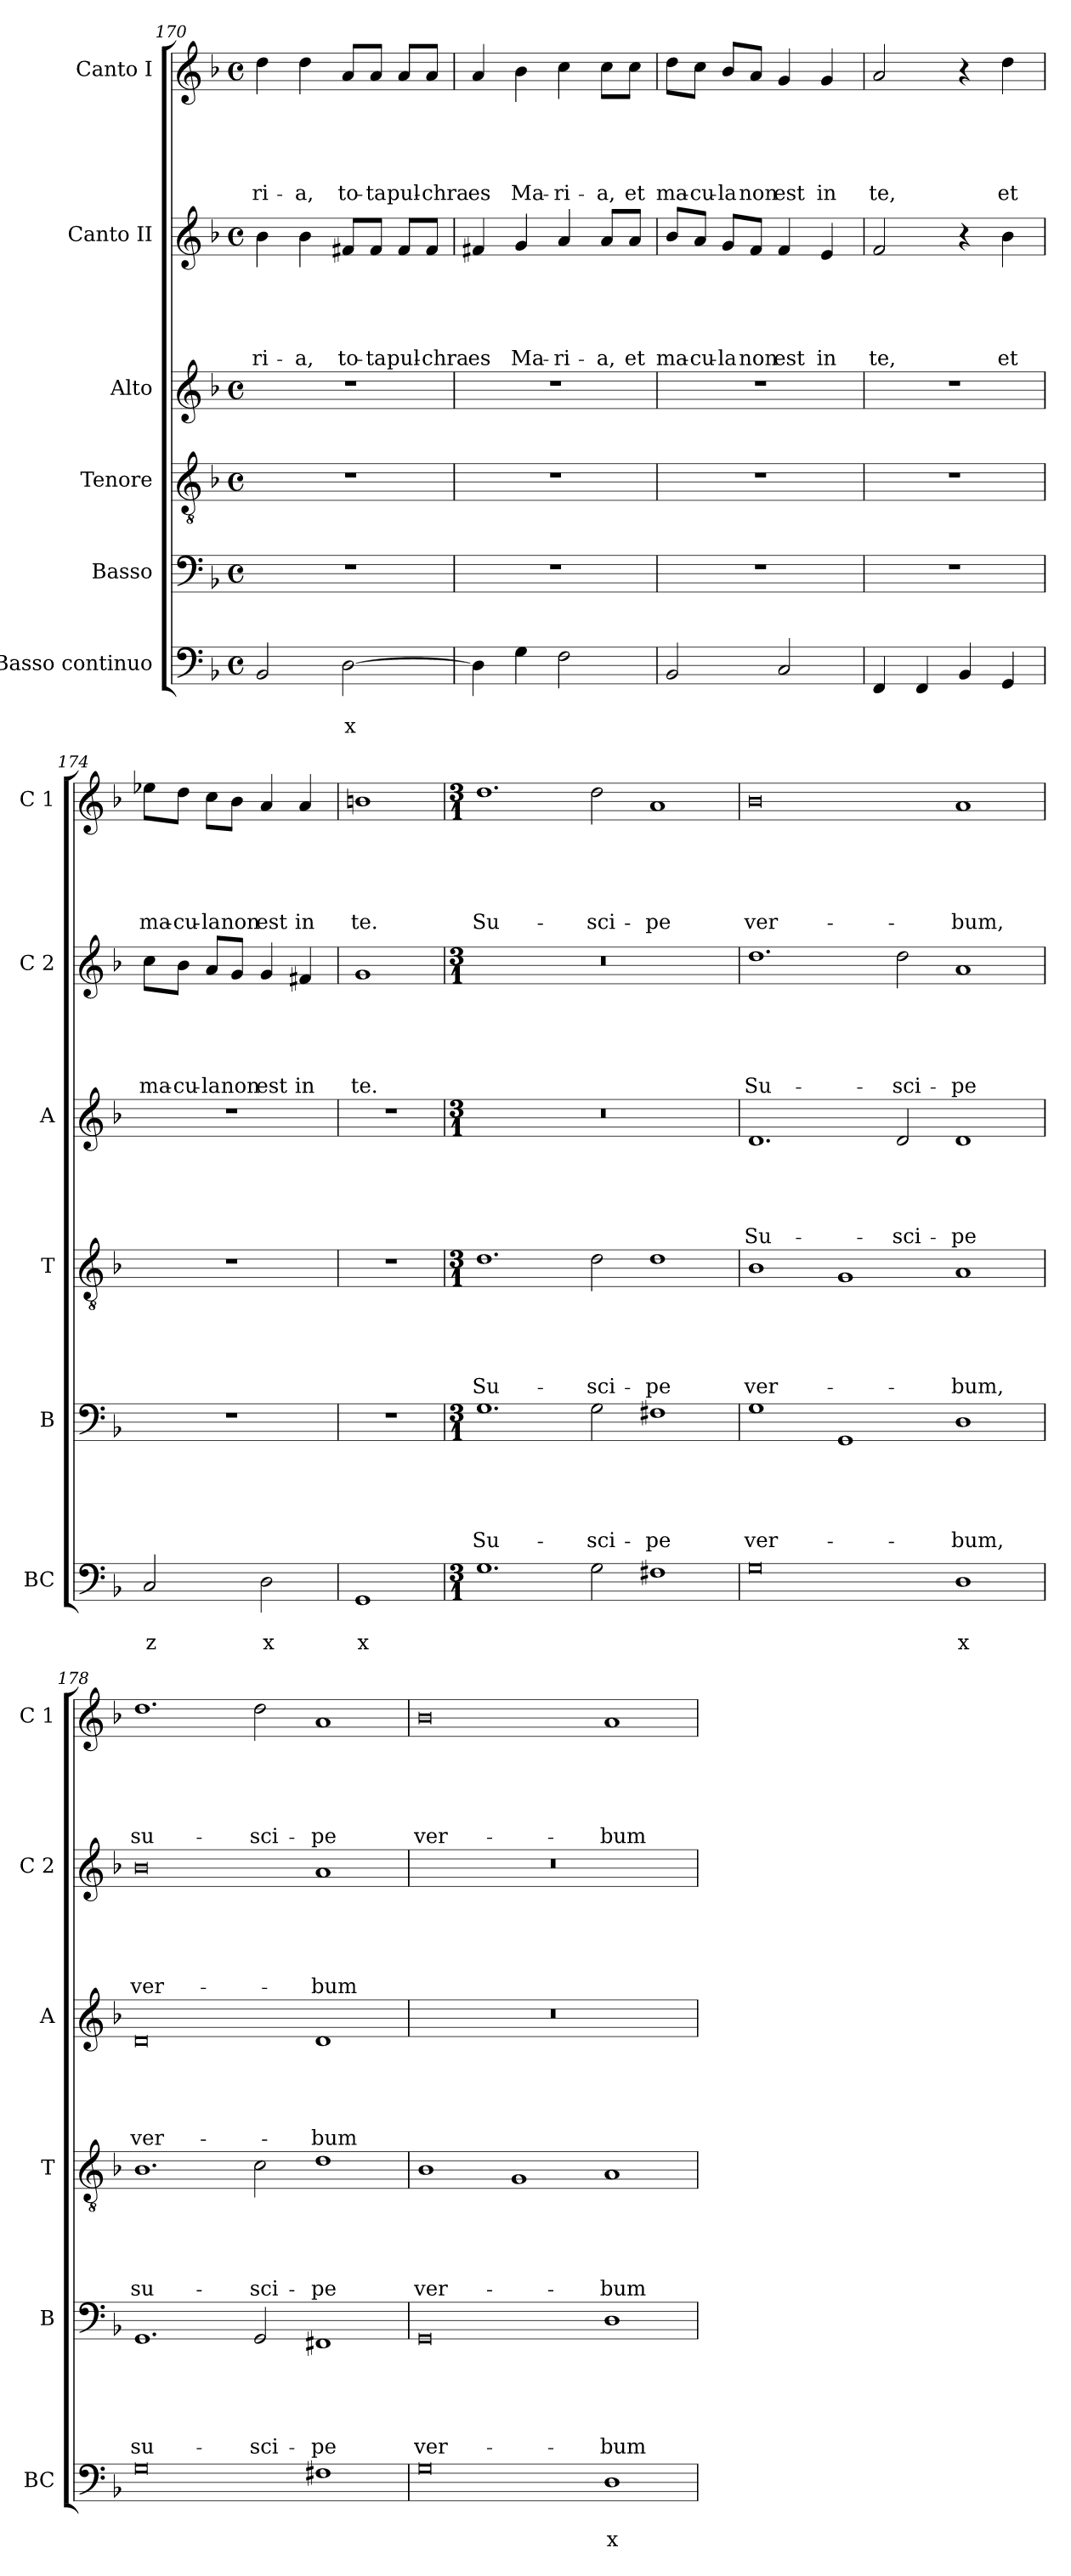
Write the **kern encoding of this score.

**kern	**text	**text	**kern	**text	**text	**text	**text	**text	**kern	**text	**text	**text	**text	**text	**kern	**text	**text	**text	**text	**text	**kern	**text	**text	**text	**text	**text	**kern	**text	**text	**text	**text	**text
*part6	*part6	*part6	*part5	*part5	*part5	*part5	*part5	*part5	*part4	*part4	*part4	*part4	*part4	*part4	*part3	*part3	*part3	*part3	*part3	*part3	*part2	*part2	*part2	*part2	*part2	*part2	*part1	*part1	*part1	*part1	*part1	*part1
*staff6	*staff6	*staff6	*staff5	*staff5	*staff5	*staff5	*staff5	*staff5	*staff4	*staff4	*staff4	*staff4	*staff4	*staff4	*staff3	*staff3	*staff3	*staff3	*staff3	*staff3	*staff2	*staff2	*staff2	*staff2	*staff2	*staff2	*staff1	*staff1	*staff1	*staff1	*staff1	*staff1
*I"Basso continuo	*	*	*I"Basso	*	*	*	*	*	*I"Tenore	*	*	*	*	*	*I"Alto	*	*	*	*	*	*I"Canto II	*	*	*	*	*	*I"Canto I	*	*	*	*	*
*I'BC	*	*	*I'B	*	*	*	*	*	*I'T	*	*	*	*	*	*I'A	*	*	*	*	*	*I'C 2	*	*	*	*	*	*I'C 1	*	*	*	*	*
!!LO:LB:g=z
*clefF4	*	*	*clefF4	*	*	*	*	*	*clefGv2	*	*	*	*	*	*clefG2	*	*	*	*	*	*clefG2	*	*	*	*	*	*clefG2	*	*	*	*	*
*k[b-]	*	*	*k[b-]	*	*	*	*	*	*k[b-]	*	*	*	*	*	*k[b-]	*	*	*	*	*	*k[b-]	*	*	*	*	*	*k[b-]	*	*	*	*	*
*F:	*	*	*F:	*	*	*	*	*	*F:	*	*	*	*	*	*F:	*	*	*	*	*	*F:	*	*	*	*	*	*F:	*	*	*	*	*
*M4/4	*	*	*M4/4	*	*	*	*	*	*M4/4	*	*	*	*	*	*M4/4	*	*	*	*	*	*M4/4	*	*	*	*	*	*M4/4	*	*	*	*	*
*met(c)	*	*	*met(c)	*	*	*	*	*	*met(c)	*	*	*	*	*	*met(c)	*	*	*	*	*	*met(c)	*	*	*	*	*	*met(c)	*	*	*	*	*
=170	=170	=170	=170	=170	=170	=170	=170	=170	=170	=170	=170	=170	=170	=170	=170	=170	=170	=170	=170	=170	=170	=170	=170	=170	=170	=170	=170	=170	=170	=170	=170	=170
!	!	!	!	!	!	!	!	!	!	!	!	!	!	!	!	!	!	!	!	!	!	!	!	!	!	!LO:LY:b	!	!	!	!	!	!LO:LY:b
2BB-/	.	.	1r	.	.	.	.	.	1r	.	.	.	.	.	1r	.	.	.	.	.	4b-\	.	.	.	.	-ri-	4dd\	.	.	.	.	-ri-
!	!	!	!	!	!	!	!	!	!	!	!	!	!	!	!	!	!	!	!	!	!	!	!	!	!	!LO:LY:b	!	!	!	!	!	!LO:LY:b
.	.	.	.	.	.	.	.	.	.	.	.	.	.	.	.	.	.	.	.	.	4b-\	.	.	.	.	-a,	4dd\	.	.	.	.	-a,
!	!	!LO:LY:b	!	!	!	!	!	!	!	!	!	!	!	!	!	!	!	!	!	!	!	!	!	!	!	!LO:LY:b	!	!	!	!	!	!LO:LY:b
[2D\	.	x	.	.	.	.	.	.	.	.	.	.	.	.	.	.	.	.	.	.	8f#X/L	.	.	.	.	to-	8a/L	.	.	.	.	to-
!	!	!	!	!	!	!	!	!	!	!	!	!	!	!	!	!	!	!	!	!	!	!	!	!	!	!LO:LY:b	!	!	!	!	!	!LO:LY:b
.	.	.	.	.	.	.	.	.	.	.	.	.	.	.	.	.	.	.	.	.	8f#/J	.	.	.	.	-ta	8a/J	.	.	.	.	-ta
!	!	!	!	!	!	!	!	!	!	!	!	!	!	!	!	!	!	!	!	!	!	!	!	!	!	!LO:LY:b	!	!	!	!	!	!LO:LY:b
.	.	.	.	.	.	.	.	.	.	.	.	.	.	.	.	.	.	.	.	.	8f#/L	.	.	.	.	pul-	8a/L	.	.	.	.	pul-
!	!	!	!	!	!	!	!	!	!	!	!	!	!	!	!	!	!	!	!	!	!	!	!	!	!	!LO:LY:b	!	!	!	!	!	!LO:LY:b
.	.	.	.	.	.	.	.	.	.	.	.	.	.	.	.	.	.	.	.	.	8f#/J	.	.	.	.	-chra	8a/J	.	.	.	.	-chra
=171	=171	=171	=171	=171	=171	=171	=171	=171	=171	=171	=171	=171	=171	=171	=171	=171	=171	=171	=171	=171	=171	=171	=171	=171	=171	=171	=171	=171	=171	=171	=171	=171
!	!	!	!	!	!	!	!	!	!	!	!	!	!	!	!	!	!	!	!	!	!	!	!	!	!	!LO:LY:b	!	!	!	!	!	!LO:LY:b
4D\]	.	.	1r	.	.	.	.	.	1r	.	.	.	.	.	1r	.	.	.	.	.	4f#X/	.	.	.	.	es	4a/	.	.	.	.	es
!	!	!	!	!	!	!	!	!	!	!	!	!	!	!	!	!	!	!	!	!	!	!	!	!	!	!LO:LY:b	!	!	!	!	!	!LO:LY:b
4G\	.	.	.	.	.	.	.	.	.	.	.	.	.	.	.	.	.	.	.	.	4g/	.	.	.	.	Ma-	4b-\	.	.	.	.	Ma-
!	!	!	!	!	!	!	!	!	!	!	!	!	!	!	!	!	!	!	!	!	!	!	!	!	!	!LO:LY:b	!	!	!	!	!	!LO:LY:b
2F\	.	.	.	.	.	.	.	.	.	.	.	.	.	.	.	.	.	.	.	.	4a/	.	.	.	.	-ri-	4cc\	.	.	.	.	-ri-
!	!	!	!	!	!	!	!	!	!	!	!	!	!	!	!	!	!	!	!	!	!	!	!	!	!	!LO:LY:b	!	!	!	!	!	!LO:LY:b
.	.	.	.	.	.	.	.	.	.	.	.	.	.	.	.	.	.	.	.	.	8a/L	.	.	.	.	-a,	8cc\L	.	.	.	.	-a,
!	!	!	!	!	!	!	!	!	!	!	!	!	!	!	!	!	!	!	!	!	!	!	!	!	!	!LO:LY:b	!	!	!	!	!	!LO:LY:b
.	.	.	.	.	.	.	.	.	.	.	.	.	.	.	.	.	.	.	.	.	8a/J	.	.	.	.	et	8cc\J	.	.	.	.	et
=172	=172	=172	=172	=172	=172	=172	=172	=172	=172	=172	=172	=172	=172	=172	=172	=172	=172	=172	=172	=172	=172	=172	=172	=172	=172	=172	=172	=172	=172	=172	=172	=172
!	!	!	!	!	!	!	!	!	!	!	!	!	!	!	!	!	!	!	!	!	!	!	!	!	!	!LO:LY:b	!	!	!	!	!	!LO:LY:b
2BB-/	.	.	1r	.	.	.	.	.	1r	.	.	.	.	.	1r	.	.	.	.	.	8b-/L	.	.	.	.	ma-	8dd\L	.	.	.	.	ma-
!	!	!	!	!	!	!	!	!	!	!	!	!	!	!	!	!	!	!	!	!	!	!	!	!	!	!LO:LY:b	!	!	!	!	!	!LO:LY:b
.	.	.	.	.	.	.	.	.	.	.	.	.	.	.	.	.	.	.	.	.	8a/J	.	.	.	.	-cu-	8cc\J	.	.	.	.	-cu-
!	!	!	!	!	!	!	!	!	!	!	!	!	!	!	!	!	!	!	!	!	!	!	!	!	!	!LO:LY:b	!	!	!	!	!	!LO:LY:b
.	.	.	.	.	.	.	.	.	.	.	.	.	.	.	.	.	.	.	.	.	8g/L	.	.	.	.	-la	8b-/L	.	.	.	.	-la
!	!	!	!	!	!	!	!	!	!	!	!	!	!	!	!	!	!	!	!	!	!	!	!	!	!	!LO:LY:b	!	!	!	!	!	!LO:LY:b
.	.	.	.	.	.	.	.	.	.	.	.	.	.	.	.	.	.	.	.	.	8f/J	.	.	.	.	non	8a/J	.	.	.	.	non
!	!	!	!	!	!	!	!	!	!	!	!	!	!	!	!	!	!	!	!	!	!	!	!	!	!	!LO:LY:b	!	!	!	!	!	!LO:LY:b
2C/	.	.	.	.	.	.	.	.	.	.	.	.	.	.	.	.	.	.	.	.	4f/	.	.	.	.	est	4g/	.	.	.	.	est
!	!	!	!	!	!	!	!	!	!	!	!	!	!	!	!	!	!	!	!	!	!	!	!	!	!	!LO:LY:b	!	!	!	!	!	!LO:LY:b
.	.	.	.	.	.	.	.	.	.	.	.	.	.	.	.	.	.	.	.	.	4e/	.	.	.	.	in	4g/	.	.	.	.	in
=173	=173	=173	=173	=173	=173	=173	=173	=173	=173	=173	=173	=173	=173	=173	=173	=173	=173	=173	=173	=173	=173	=173	=173	=173	=173	=173	=173	=173	=173	=173	=173	=173
!	!	!	!	!	!	!	!	!	!	!	!	!	!	!	!	!	!	!	!	!	!	!	!	!	!	!LO:LY:b	!	!	!	!	!	!LO:LY:b
4FF/	.	.	1r	.	.	.	.	.	1r	.	.	.	.	.	1r	.	.	.	.	.	2f/	.	.	.	.	te,	2a/	.	.	.	.	te,
4FF/	.	.	.	.	.	.	.	.	.	.	.	.	.	.	.	.	.	.	.	.	.	.	.	.	.	.	.	.	.	.	.	.
4BB-/	.	.	.	.	.	.	.	.	.	.	.	.	.	.	.	.	.	.	.	.	4r	.	.	.	.	.	4r	.	.	.	.	.
!	!	!	!	!	!	!	!	!	!	!	!	!	!	!	!	!	!	!	!	!	!	!	!	!	!	!LO:LY:b	!	!	!	!	!	!LO:LY:b
4GG/	.	.	.	.	.	.	.	.	.	.	.	.	.	.	.	.	.	.	.	.	4b-\	.	.	.	.	et	4dd\	.	.	.	.	et
=174	=174	=174	=174	=174	=174	=174	=174	=174	=174	=174	=174	=174	=174	=174	=174	=174	=174	=174	=174	=174	=174	=174	=174	=174	=174	=174	=174	=174	=174	=174	=174	=174
!	!	!LO:LY:b	!	!	!	!	!	!	!	!	!	!	!	!	!	!	!	!	!	!	!	!	!	!	!	!LO:LY:b	!	!	!	!	!	!LO:LY:b
2C/	.	z	1r	.	.	.	.	.	1r	.	.	.	.	.	1r	.	.	.	.	.	8cc\L	.	.	.	.	ma-	8ee-X\L	.	.	.	.	ma-
!	!	!	!	!	!	!	!	!	!	!	!	!	!	!	!	!	!	!	!	!	!	!	!	!	!	!LO:LY:b	!	!	!	!	!	!LO:LY:b
.	.	.	.	.	.	.	.	.	.	.	.	.	.	.	.	.	.	.	.	.	8b-\J	.	.	.	.	-cu-	8dd\J	.	.	.	.	-cu-
!	!	!	!	!	!	!	!	!	!	!	!	!	!	!	!	!	!	!	!	!	!	!	!	!	!	!LO:LY:b	!	!	!	!	!	!LO:LY:b
.	.	.	.	.	.	.	.	.	.	.	.	.	.	.	.	.	.	.	.	.	8a/L	.	.	.	.	-la	8cc\L	.	.	.	.	-la
!	!	!	!	!	!	!	!	!	!	!	!	!	!	!	!	!	!	!	!	!	!	!	!	!	!	!LO:LY:b	!	!	!	!	!	!LO:LY:b
.	.	.	.	.	.	.	.	.	.	.	.	.	.	.	.	.	.	.	.	.	8g/J	.	.	.	.	non	8b-\J	.	.	.	.	non
!	!	!LO:LY:b	!	!	!	!	!	!	!	!	!	!	!	!	!	!	!	!	!	!	!	!	!	!	!	!LO:LY:b	!	!	!	!	!	!LO:LY:b
2D\	.	x	.	.	.	.	.	.	.	.	.	.	.	.	.	.	.	.	.	.	4g/	.	.	.	.	est	4a/	.	.	.	.	est
!	!	!	!	!	!	!	!	!	!	!	!	!	!	!	!	!	!	!	!	!	!	!	!	!	!	!LO:LY:b	!	!	!	!	!	!LO:LY:b
.	.	.	.	.	.	.	.	.	.	.	.	.	.	.	.	.	.	.	.	.	4f#X/	.	.	.	.	in	4a/	.	.	.	.	in
=175	=175	=175	=175	=175	=175	=175	=175	=175	=175	=175	=175	=175	=175	=175	=175	=175	=175	=175	=175	=175	=175	=175	=175	=175	=175	=175	=175	=175	=175	=175	=175	=175
!	!	!LO:LY:b	!	!	!	!	!	!	!	!	!	!	!	!	!	!	!	!	!	!	!	!	!	!	!	!LO:LY:b	!	!	!	!	!	!LO:LY:b
1GG	.	x	1r	.	.	.	.	.	1r	.	.	.	.	.	1r	.	.	.	.	.	1g	.	.	.	.	te.	1bn	.	.	.	.	te.
!!LO:PB:g=z
=176	=176	=176	=176	=176	=176	=176	=176	=176	=176	=176	=176	=176	=176	=176	=176	=176	=176	=176	=176	=176	=176	=176	=176	=176	=176	=176	=176	=176	=176	=176	=176	=176
*M3/1	*	*	*M3/1	*	*	*	*	*	*M3/1	*	*	*	*	*	*M3/1	*	*	*	*	*	*M3/1	*	*	*	*	*	*M3/1	*	*	*	*	*
!	!	!	!	!	!	!	!	!LO:LY:b	!	!	!	!	!	!LO:LY:b	!	!	!	!	!	!	!	!	!	!	!	!	!	!	!	!	!	!LO:LY:b
1.G	.	.	1.G	.	.	.	.	Su-	1.d	.	.	.	.	Su-	0.r	.	.	.	.	.	0.r	.	.	.	.	.	1.dd	.	.	.	.	Su-
!	!	!	!	!	!	!	!	!LO:LY:b	!	!	!	!	!	!LO:LY:b	!	!	!	!	!	!	!	!	!	!	!	!	!	!	!	!	!	!LO:LY:b
2G\	.	.	2G\	.	.	.	.	-sci-	2d\	.	.	.	.	-sci-	.	.	.	.	.	.	.	.	.	.	.	.	2dd\	.	.	.	.	-sci-
!	!	!	!	!	!	!	!	!LO:LY:b	!	!	!	!	!	!LO:LY:b	!	!	!	!	!	!	!	!	!	!	!	!	!	!	!	!	!	!LO:LY:b
1F#X	.	.	1F#X	.	.	.	.	-pe	1d	.	.	.	.	-pe	.	.	.	.	.	.	.	.	.	.	.	.	1a	.	.	.	.	-pe
=177	=177	=177	=177	=177	=177	=177	=177	=177	=177	=177	=177	=177	=177	=177	=177	=177	=177	=177	=177	=177	=177	=177	=177	=177	=177	=177	=177	=177	=177	=177	=177	=177
!	!	!	!	!	!	!	!	!LO:LY:b	!	!	!	!	!	!LO:LY:b	!	!	!	!	!	!LO:LY:b	!	!	!	!	!	!LO:LY:b	!	!	!	!	!	!LO:LY:b
0G	.	.	1G	.	.	.	.	ver-	1B-	.	.	.	.	ver-	1.d	.	.	.	.	Su-	1.dd	.	.	.	.	Su-	0b-	.	.	.	.	ver-
.	.	.	1GG	.	.	.	.	.	1G	.	.	.	.	.	.	.	.	.	.	.	.	.	.	.	.	.	.	.	.	.	.	.
!	!	!	!	!	!	!	!	!	!	!	!	!	!	!	!	!	!	!	!	!LO:LY:b	!	!	!	!	!	!LO:LY:b	!	!	!	!	!	!
.	.	.	.	.	.	.	.	.	.	.	.	.	.	.	2d/	.	.	.	.	-sci-	2dd\	.	.	.	.	-sci-	.	.	.	.	.	.
!	!	!LO:LY:b	!	!	!	!	!	!LO:LY:b	!	!	!	!	!	!LO:LY:b	!	!	!	!	!	!LO:LY:b	!	!	!	!	!	!LO:LY:b	!	!	!	!	!	!LO:LY:b
1D	.	x	1D	.	.	.	.	-bum,	1A	.	.	.	.	-bum,	1d	.	.	.	.	-pe	1a	.	.	.	.	-pe	1a	.	.	.	.	-bum,
=178	=178	=178	=178	=178	=178	=178	=178	=178	=178	=178	=178	=178	=178	=178	=178	=178	=178	=178	=178	=178	=178	=178	=178	=178	=178	=178	=178	=178	=178	=178	=178	=178
!	!	!	!	!	!	!	!	!LO:LY:b	!	!	!	!	!	!LO:LY:b	!	!	!	!	!	!LO:LY:b	!	!	!	!	!	!LO:LY:b	!	!	!	!	!	!LO:LY:b
0G	.	.	1.GG	.	.	.	.	su-	1.B-	.	.	.	.	su-	0d	.	.	.	.	ver-	0b-	.	.	.	.	ver-	1.dd	.	.	.	.	su-
!	!	!	!	!	!	!	!	!LO:LY:b	!	!	!	!	!	!LO:LY:b	!	!	!	!	!	!	!	!	!	!	!	!	!	!	!	!	!	!LO:LY:b
.	.	.	2GG/	.	.	.	.	-sci-	2c\	.	.	.	.	-sci-	.	.	.	.	.	.	.	.	.	.	.	.	2dd\	.	.	.	.	-sci-
!	!	!	!	!	!	!	!	!LO:LY:b	!	!	!	!	!	!LO:LY:b	!	!	!	!	!	!LO:LY:b	!	!	!	!	!	!LO:LY:b	!	!	!	!	!	!LO:LY:b
1F#X	.	.	1FF#X	.	.	.	.	-pe	1d	.	.	.	.	-pe	1d	.	.	.	.	-bum	1a	.	.	.	.	-bum	1a	.	.	.	.	-pe
=179	=179	=179	=179	=179	=179	=179	=179	=179	=179	=179	=179	=179	=179	=179	=179	=179	=179	=179	=179	=179	=179	=179	=179	=179	=179	=179	=179	=179	=179	=179	=179	=179
!	!	!	!	!	!	!	!	!LO:LY:b	!	!	!	!	!	!LO:LY:b	!	!	!	!	!	!	!	!	!	!	!	!	!	!	!	!	!	!LO:LY:b
0G	.	.	0GG	.	.	.	.	ver-	1B-	.	.	.	.	ver-	0.r	.	.	.	.	.	0.r	.	.	.	.	.	0b-	.	.	.	.	ver-
.	.	.	.	.	.	.	.	.	1G	.	.	.	.	.	.	.	.	.	.	.	.	.	.	.	.	.	.	.	.	.	.	.
!	!	!LO:LY:b	!	!	!	!	!	!LO:LY:b	!	!	!	!	!	!LO:LY:b	!	!	!	!	!	!	!	!	!	!	!	!	!	!	!	!	!	!LO:LY:b
1D	.	x	1D	.	.	.	.	-bum	1A	.	.	.	.	-bum	.	.	.	.	.	.	.	.	.	.	.	.	1a	.	.	.	.	-bum
=	=	=	=	=	=	=	=	=	=	=	=	=	=	=	=	=	=	=	=	=	=	=	=	=	=	=	=	=	=	=	=	=
*-	*-	*-	*-	*-	*-	*-	*-	*-	*-	*-	*-	*-	*-	*-	*-	*-	*-	*-	*-	*-	*-	*-	*-	*-	*-	*-	*-	*-	*-	*-	*-	*-
